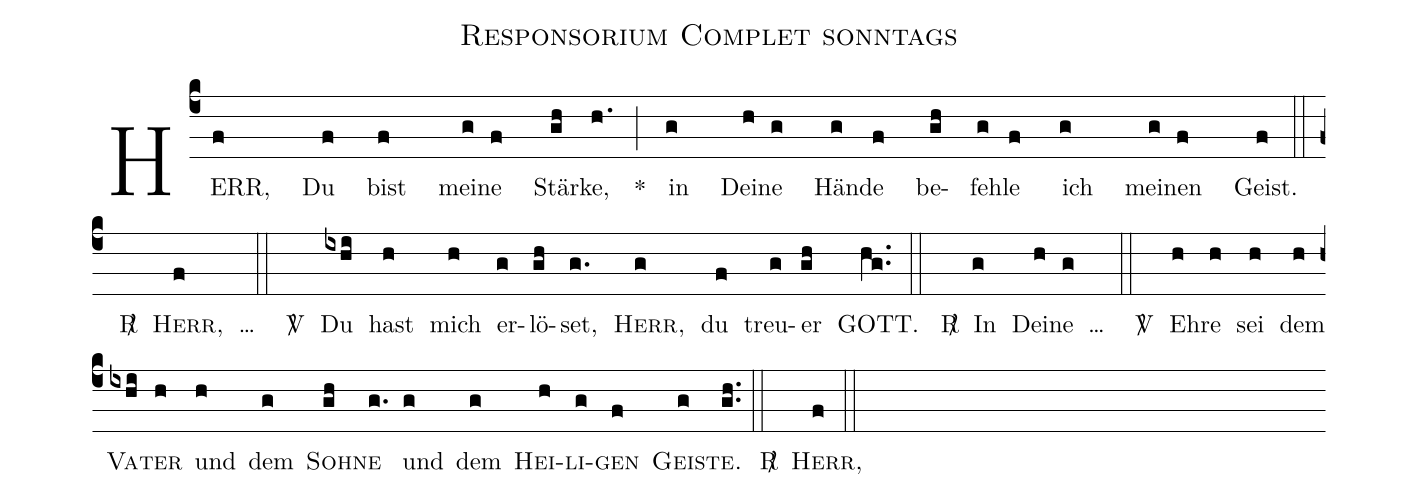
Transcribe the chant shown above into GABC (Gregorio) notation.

name: Responsorium Complet sonntags;
%%
(c4) HERR,(f) Du(f) bist(f) mei(g)ne(f) Stär(gh)ke,(h.) *(;) in(g) Dei(h)ne(g) Hän(g)de(f) be(gh)feh(g)le(f) ich(g) mei(g)nen(f) Geist.(f) (::z) <v>\Rbar{}</v>() <sc>Herr,</sc>(f) <v>\ldots{}</v>() (::) <v>\Vbar{}</v>() Du(ixhi) hast(h) mich(h) er(g)lö(gh)set,(g.) <sc>Herr,</sc>(g) du(f) treu(g)er(gh) GOTT.(hg..) (::) <v>\Rbar{}</v>() In(g) Dei(h)ne(g) <v>\ldots{}</v>() (::) <v>\Vbar{}</v>() Eh(h)re(h) sei(h) dem(h) <sc>Va</sc>(ixhi)<sc>ter</sc>(h) und(h) dem(g) <sc>Soh</sc>(gh)<sc>ne</sc>(g.) und(g) dem(g) <sc>Hei</sc>(h)<sc>li</sc>(g)<sc>gen</sc>(f) <sc>Gei</sc>(g)<sc>ste.</sc>(gh..) (::) <v>\Rbar{}</v>() <sc>Herr,</sc>(f)  (::)
